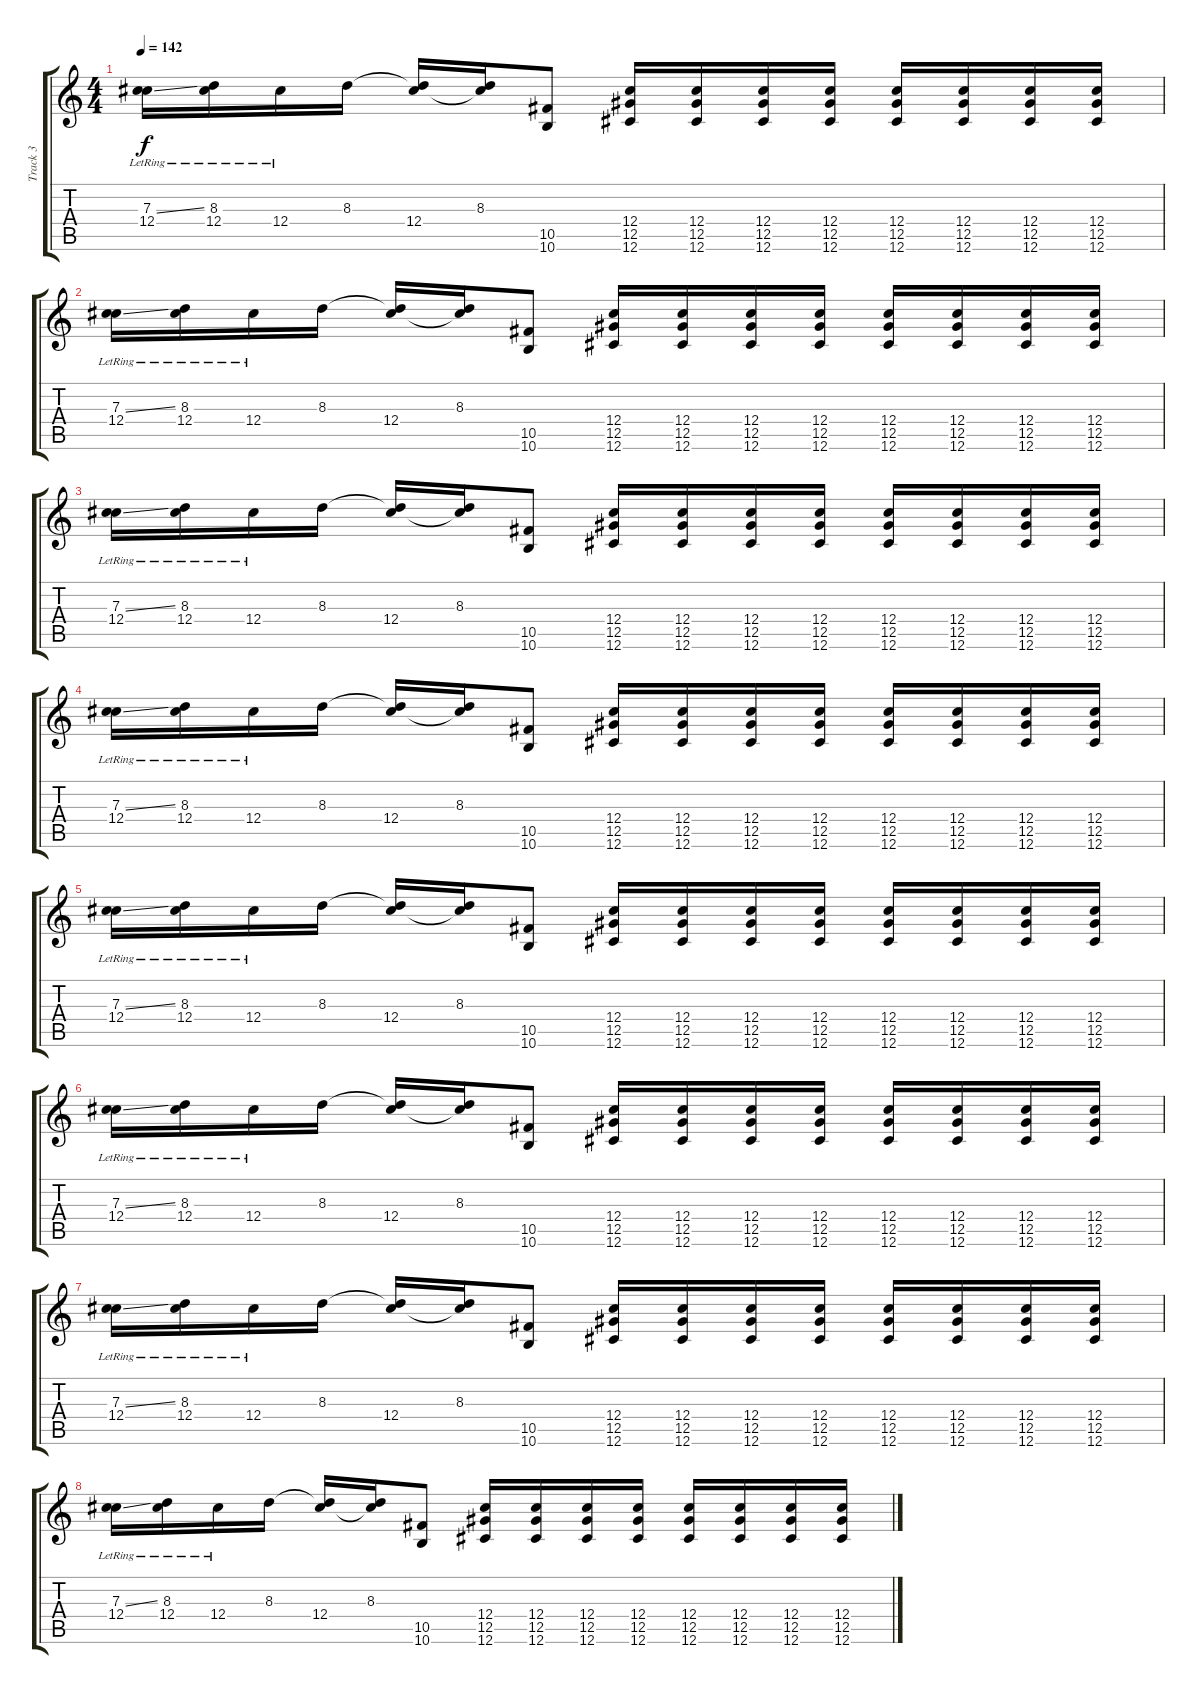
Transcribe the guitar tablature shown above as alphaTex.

\track ("Track 3" "Track 3") {instrument distortionguitar}
\staff {score tabs}
\tuning (Eb4 Bb3 Gb3 Db3 Ab2 Db2) {hide}
\ts (4 4)
\tempo 142
\clef g2
\ks c
(7.3{ss lr} 12.4).16{dy f} (8.3{lr} 12.4).16 12.4{lr}.16 8.3.16 (8.3{t} 12.4).16 (8.3 12.4{t}).16 (10.5 10.6).8 (12.4 12.5 12.6).16 (12.4 12.5 12.6).16 (12.4 12.5 12.6).16 (12.4 12.5 12.6).16 (12.4 12.5 12.6).16 (12.4 12.5 12.6).16 (12.4 12.5 12.6).16 (12.4 12.5 12.6).16 |
(7.3{ss lr} 12.4).16 (8.3{lr} 12.4).16 12.4{lr}.16 8.3.16 (8.3{t} 12.4).16 (8.3 12.4{t}).16 (10.5 10.6).8 (12.4 12.5 12.6).16 (12.4 12.5 12.6).16 (12.4 12.5 12.6).16 (12.4 12.5 12.6).16 (12.4 12.5 12.6).16 (12.4 12.5 12.6).16 (12.4 12.5 12.6).16 (12.4 12.5 12.6).16 |
(7.3{ss lr} 12.4).16 (8.3{lr} 12.4).16 12.4{lr}.16 8.3.16 (8.3{t} 12.4).16 (8.3 12.4{t}).16 (10.5 10.6).8 (12.4 12.5 12.6).16 (12.4 12.5 12.6).16 (12.4 12.5 12.6).16 (12.4 12.5 12.6).16 (12.4 12.5 12.6).16 (12.4 12.5 12.6).16 (12.4 12.5 12.6).16 (12.4 12.5 12.6).16 |
(7.3{ss lr} 12.4).16 (8.3{lr} 12.4).16 12.4{lr}.16 8.3.16 (8.3{t} 12.4).16 (8.3 12.4{t}).16 (10.5 10.6).8 (12.4 12.5 12.6).16 (12.4 12.5 12.6).16 (12.4 12.5 12.6).16 (12.4 12.5 12.6).16 (12.4 12.5 12.6).16 (12.4 12.5 12.6).16 (12.4 12.5 12.6).16 (12.4 12.5 12.6).16 |
(7.3{ss lr} 12.4).16 (8.3{lr} 12.4).16 12.4{lr}.16 8.3.16 (8.3{t} 12.4).16 (8.3 12.4{t}).16 (10.5 10.6).8 (12.4 12.5 12.6).16 (12.4 12.5 12.6).16 (12.4 12.5 12.6).16 (12.4 12.5 12.6).16 (12.4 12.5 12.6).16 (12.4 12.5 12.6).16 (12.4 12.5 12.6).16 (12.4 12.5 12.6).16 |
(7.3{ss lr} 12.4).16 (8.3{lr} 12.4).16 12.4{lr}.16 8.3.16 (8.3{t} 12.4).16 (8.3 12.4{t}).16 (10.5 10.6).8 (12.4 12.5 12.6).16 (12.4 12.5 12.6).16 (12.4 12.5 12.6).16 (12.4 12.5 12.6).16 (12.4 12.5 12.6).16 (12.4 12.5 12.6).16 (12.4 12.5 12.6).16 (12.4 12.5 12.6).16 |
(7.3{ss lr} 12.4).16 (8.3{lr} 12.4).16 12.4{lr}.16 8.3.16 (8.3{t} 12.4).16 (8.3 12.4{t}).16 (10.5 10.6).8 (12.4 12.5 12.6).16 (12.4 12.5 12.6).16 (12.4 12.5 12.6).16 (12.4 12.5 12.6).16 (12.4 12.5 12.6).16 (12.4 12.5 12.6).16 (12.4 12.5 12.6).16 (12.4 12.5 12.6).16 |
(7.3{ss lr} 12.4).16 (8.3{lr} 12.4).16 12.4{lr}.16 8.3.16 (8.3{t} 12.4).16 (8.3 12.4{t}).16 (10.5 10.6).8 (12.4 12.5 12.6).16 (12.4 12.5 12.6).16 (12.4 12.5 12.6).16 (12.4 12.5 12.6).16 (12.4 12.5 12.6).16 (12.4 12.5 12.6).16 (12.4 12.5 12.6).16 (12.4 12.5 12.6).16
